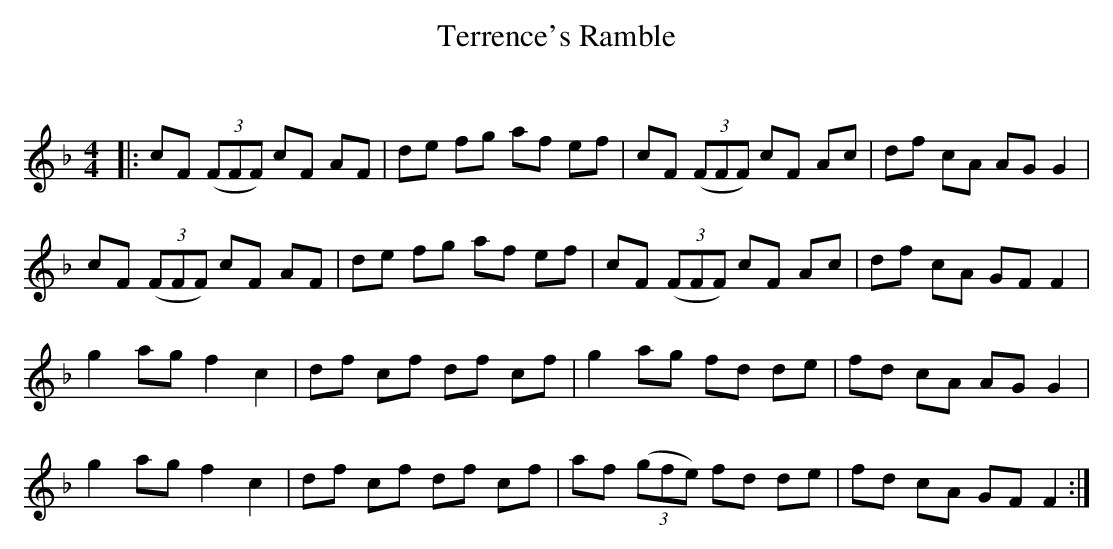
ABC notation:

X:1
T: Terrence's Ramble
C:
Q: 232
K:F
M:4/4
L:1/8
|:cF ((3FFF) cF AF|de fg af ef|cF ((3FFF) cF Ac|df cA AG G2|
cF ((3FFF) cF AF|de fg af ef|cF ((3FFF) cF Ac|df cA GF F2|
g2 ag f2 c2|df cf df cf|g2 ag fd de|fd cA AG G2|
g2 ag f2 c2|df cf df cf|af ((3gfe) fd de|fd cA GF F2:|
